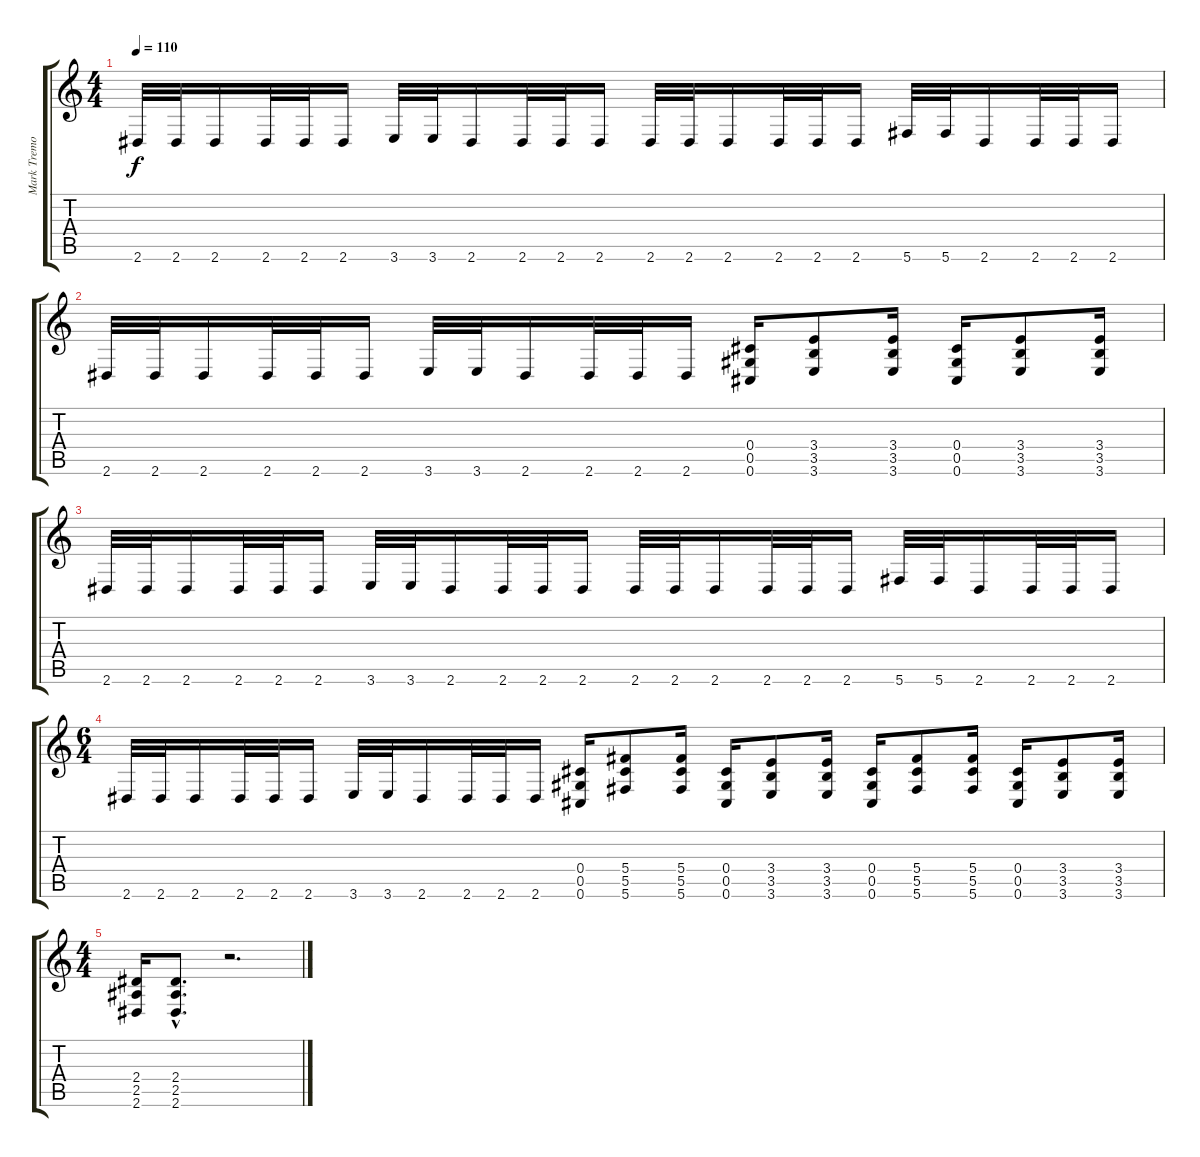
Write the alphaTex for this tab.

\track ("Mark Tremonti" "Mark Tremo") {instrument distortionguitar}
\staff {score tabs}
\tuning (Eb4 Bb3 Gb3 Db3 Ab2 Db2) {hide}
\ts (4 4)
\tempo 110
\clef g2
\ks c
2.6.32{dy f} 2.6.32 2.6.16 2.6.32 2.6.32 2.6.16 3.6.32 3.6.32 2.6.16 2.6.32 2.6.32 2.6.16 2.6.32 2.6.32 2.6.16 2.6.32 2.6.32 2.6.16 5.6.32 5.6.32 2.6.16 2.6.32 2.6.32 2.6.16 |
2.6.32 2.6.32 2.6.16 2.6.32 2.6.32 2.6.16 3.6.32 3.6.32 2.6.16 2.6.32 2.6.32 2.6.16 (0.4 0.5 0.6).16 (3.4 3.5 3.6).8 (3.4 3.5 3.6).16 (0.4 0.5 0.6).16 (3.4 3.5 3.6).8 (3.4 3.5 3.6).16 |
2.6.32 2.6.32 2.6.16 2.6.32 2.6.32 2.6.16 3.6.32 3.6.32 2.6.16 2.6.32 2.6.32 2.6.16 2.6.32 2.6.32 2.6.16 2.6.32 2.6.32 2.6.16 5.6.32 5.6.32 2.6.16 2.6.32 2.6.32 2.6.16 |
\ts (6 4)
2.6.32 2.6.32 2.6.16 2.6.32 2.6.32 2.6.16 3.6.32 3.6.32 2.6.16 2.6.32 2.6.32 2.6.16 (0.4 0.5 0.6).16 (5.4 5.5 5.6).8 (5.4 5.5 5.6).16 (0.4 0.5 0.6).16 (3.4 3.5 3.6).8 (3.4 3.5 3.6).16 (0.4 0.5 0.6).16 (5.4 5.5 5.6).8 (5.4 5.5 5.6).16 (0.4 0.5 0.6).16 (3.4 3.5 3.6).8 (3.4 3.5 3.6).16 |
\ts (4 4)
(2.4 2.5 2.6).16 (2.4{hac} 2.5{hac} 2.6{hac}).8{d} r.2{d}
